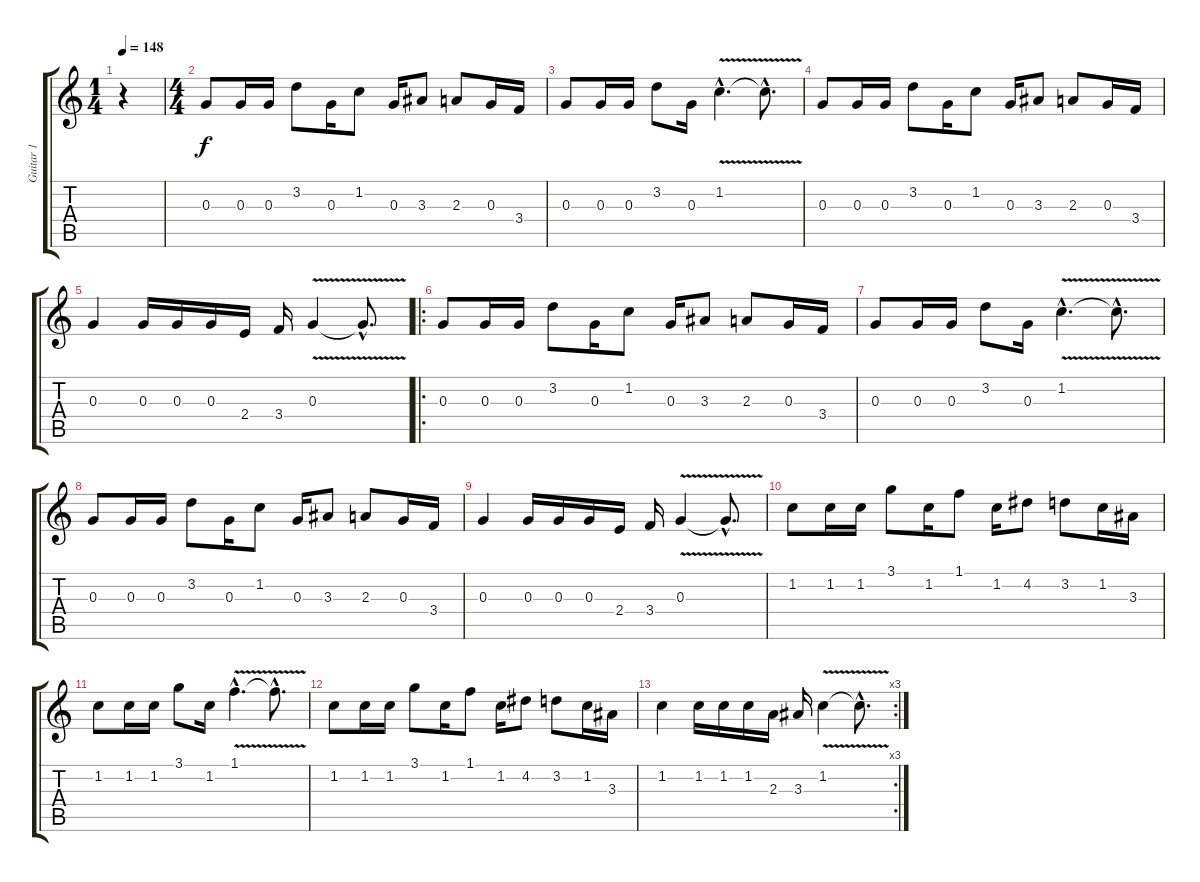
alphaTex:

\track ("Guitar 1" "Guitar 1") {instrument overdrivenguitar}
\staff {score tabs}
\tuning (E4 B3 G3 D3 A2 E2) {hide}
\ts (1 4)
\tempo 148
\clef g2
\ks c
r.4{dy f instrument overdrivenguitar} |
\ts (4 4)
0.3.8 0.3.16 0.3.16 3.2.8 0.3.16 1.2.8 0.3.16 3.3.8 2.3.8 0.3.16 3.4.16 |
0.3.8 0.3.16 0.3.16 3.2.8 0.3.16 1.2{v hac}.4{d} 1.2{hac t}.8{d} |
0.3.8 0.3.16 0.3.16 3.2.8 0.3.16 1.2.8 0.3.16 3.3.8 2.3.8 0.3.16 3.4.16 |
0.3.4 0.3.16 0.3.16 0.3.16 2.4.16 3.4.16 0.3{v}.4 0.3{hac t}.8{d} |
\ro
0.3.8 0.3.16 0.3.16 3.2.8 0.3.16 1.2.8 0.3.16 3.3.8 2.3.8 0.3.16 3.4.16 |
0.3.8 0.3.16 0.3.16 3.2.8 0.3.16 1.2{v hac}.4{d} 1.2{hac t}.8{d} |
0.3.8 0.3.16 0.3.16 3.2.8 0.3.16 1.2.8 0.3.16 3.3.8 2.3.8 0.3.16 3.4.16 |
0.3.4 0.3.16 0.3.16 0.3.16 2.4.16 3.4.16 0.3{v}.4 0.3{hac t}.8{d} |
1.2.8 1.2.16 1.2.16 3.1.8 1.2.16 1.1.8 1.2.16 4.2.8 3.2.8 1.2.16 3.3.16 |
1.2.8 1.2.16 1.2.16 3.1.8 1.2.16 1.1{v hac}.4{d} 1.1{hac t}.8{d} |
1.2.8 1.2.16 1.2.16 3.1.8 1.2.16 1.1.8 1.2.16 4.2.8 3.2.8 1.2.16 3.3.16 |
\rc 3
1.2.4 1.2.16 1.2.16 1.2.16 2.3.16 3.3.16 1.2{v}.4 1.2{hac t}.8{d}
